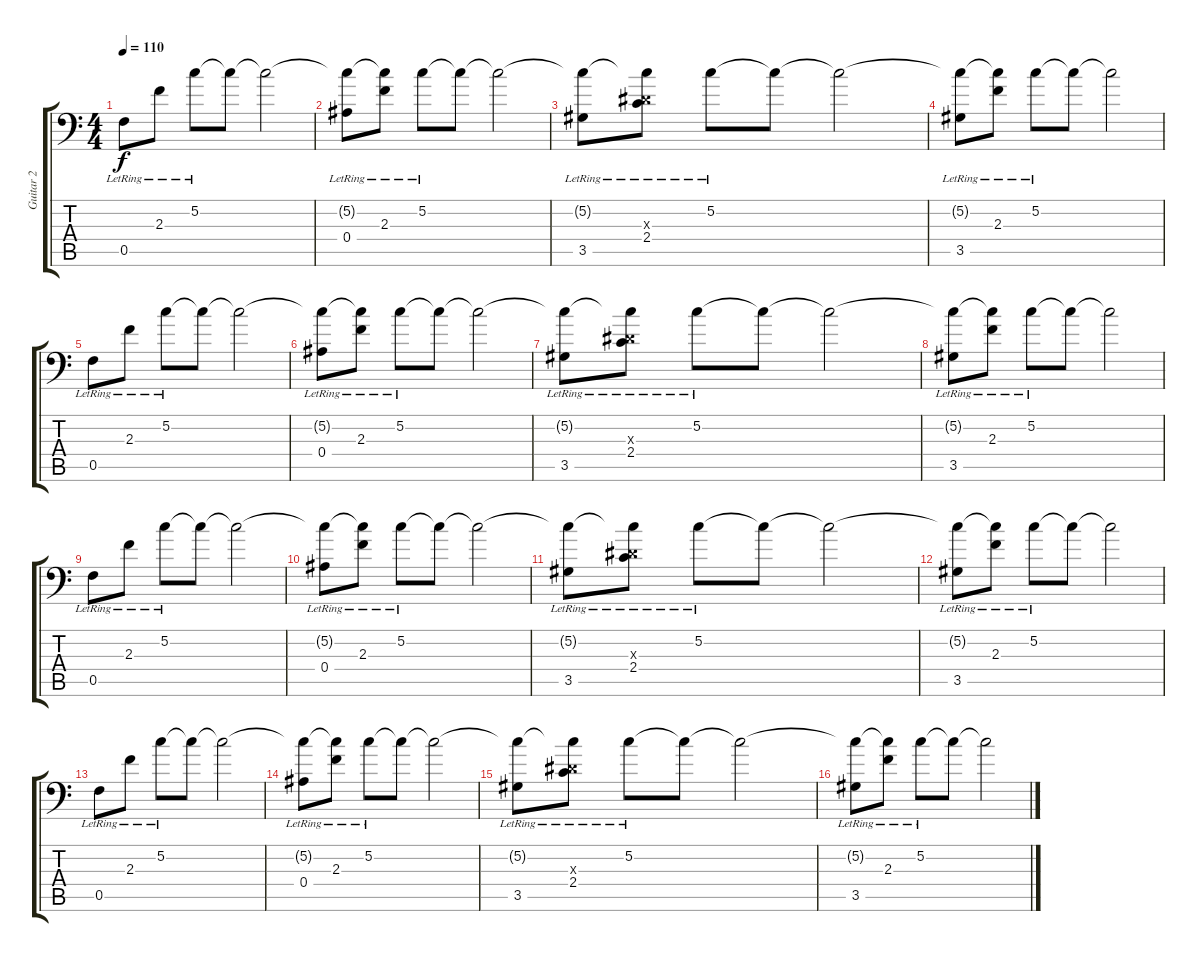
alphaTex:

\track ("Guitar 2" "Guitar 2") {instrument acousticguitarsteel}
\staff {score tabs}
\tuning (C4 G3 Eb3 Bb2 F2 Bb1) {hide}
\ts (4 4)
\tempo 110
\clef f4
\ks c
0.5{lr}.8{dy f} 2.3{lr}.8 5.2{lr}.8 5.2{t}.8 5.2{t}.2 |
(5.2{t} 0.4{lr}).8 (5.2{t} 2.3{lr}).8 5.2{lr}.8 5.2{t}.8 5.2{t}.2 |
(5.2{t} 3.5{lr}).8 (5.2{t} 0.3{x} 2.4{lr}).8 5.2{lr}.8 5.2{t}.8 5.2{t}.2 |
(5.2{t} 3.5{lr}).8 (5.2{t} 2.3{lr}).8 5.2{lr}.8 5.2{t}.8 5.2{t}.2 |
0.5{lr}.8 2.3{lr}.8 5.2{lr}.8 5.2{t}.8 5.2{t}.2 |
(5.2{t} 0.4{lr}).8 (5.2{t} 2.3{lr}).8 5.2{lr}.8 5.2{t}.8 5.2{t}.2 |
(5.2{t} 3.5{lr}).8 (5.2{t} 0.3{x} 2.4{lr}).8 5.2{lr}.8 5.2{t}.8 5.2{t}.2 |
(5.2{t} 3.5{lr}).8 (5.2{t} 2.3{lr}).8 5.2{lr}.8 5.2{t}.8 5.2{t}.2 |
0.5{lr}.8 2.3{lr}.8 5.2{lr}.8 5.2{t}.8 5.2{t}.2 |
(5.2{t} 0.4{lr}).8 (5.2{t} 2.3{lr}).8 5.2{lr}.8 5.2{t}.8 5.2{t}.2 |
(5.2{t} 3.5{lr}).8 (5.2{t} 0.3{x} 2.4{lr}).8 5.2{lr}.8 5.2{t}.8 5.2{t}.2 |
(5.2{t} 3.5{lr}).8 (5.2{t} 2.3{lr}).8 5.2{lr}.8 5.2{t}.8 5.2{t}.2 |
0.5{lr}.8 2.3{lr}.8 5.2{lr}.8 5.2{t}.8 5.2{t}.2 |
(5.2{t} 0.4{lr}).8 (5.2{t} 2.3{lr}).8 5.2{lr}.8 5.2{t}.8 5.2{t}.2 |
(5.2{t} 3.5{lr}).8 (5.2{t} 0.3{x} 2.4{lr}).8 5.2{lr}.8 5.2{t}.8 5.2{t}.2 |
(5.2{t} 3.5{lr}).8 (5.2{t} 2.3{lr}).8 5.2{lr}.8 5.2{t}.8 5.2{t}.2
